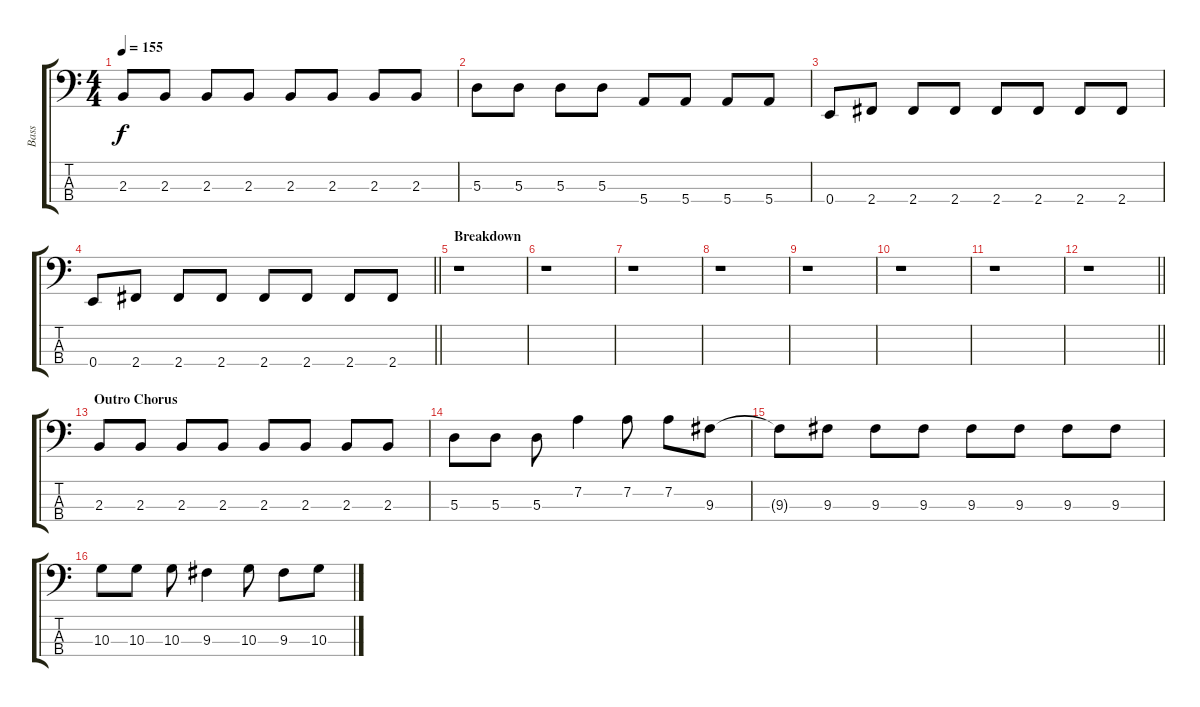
\track ("Bass" "Bass") {instrument electricbassfinger}
\staff {score tabs}
\tuning (G2 D2 A1 E1) {hide}
\ts (4 4)
\tempo 155
\clef f4
\ks c
2.3.8{dy f} 2.3.8 2.3.8 2.3.8 2.3.8 2.3.8 2.3.8 2.3.8 |
5.3.8 5.3.8 5.3.8 5.3.8 5.4.8 5.4.8 5.4.8 5.4.8 |
0.4.8 2.4.8 2.4.8 2.4.8 2.4.8 2.4.8 2.4.8 2.4.8 |
\barLineRight lightlight
0.4.8 2.4.8 2.4.8 2.4.8 2.4.8 2.4.8 2.4.8 2.4.8 |
\section ("" "Breakdown")
r.1 |
r.1 |
r.1 |
r.1 |
r.1 |
r.1 |
r.1 |
\barLineRight lightlight
r.1 |
\section ("" "Outro Chorus")
2.3.8 2.3.8 2.3.8 2.3.8 2.3.8 2.3.8 2.3.8 2.3.8 |
5.3.8 5.3.8 5.3.8 7.2.4 7.2.8 7.2.8 9.3.8 |
9.3{t}.8 9.3.8 9.3.8 9.3.8 9.3.8 9.3.8 9.3.8 9.3.8 |
10.3.8 10.3.8 10.3.8 9.3.4 10.3.8 9.3.8 10.3.8
